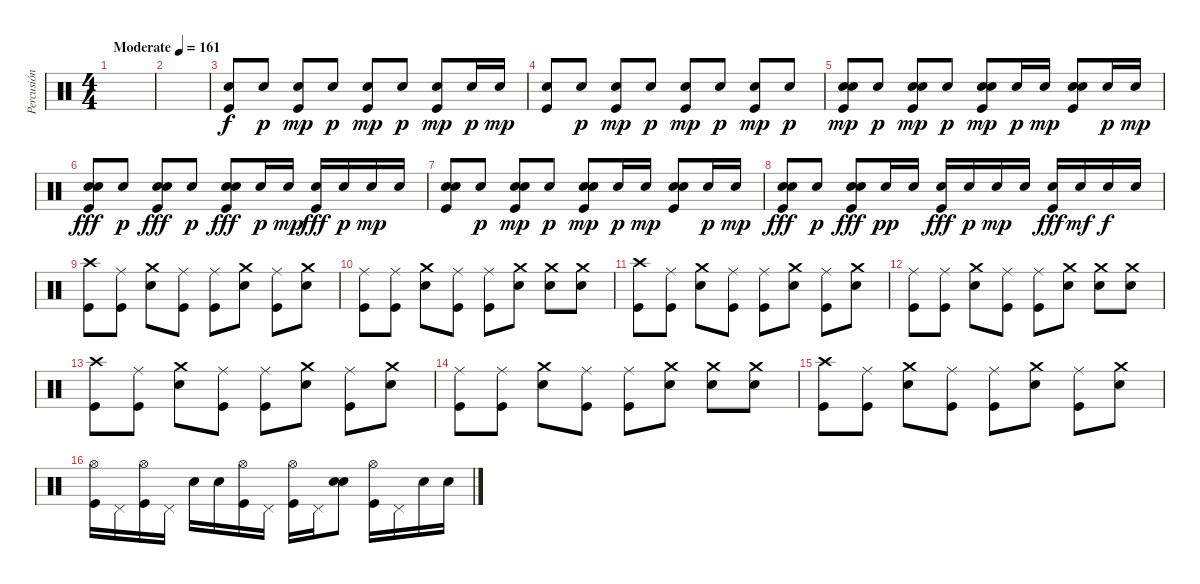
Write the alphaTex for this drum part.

\track ("Percusión" "Percusión") {instrument percussion}
\staff {score}
\articulation defaults
\ts (4 4)
\tempo (161 "Moderate")
\clef neutral
\ks c
|
|
("Snare (hit) 2" "Kick (hit)").8 "Snare (hit) 2".8{dy p} ("Snare (hit) 2" "Kick (hit)").8{dy mp} "Snare (hit) 2".8{dy p} ("Snare (hit) 2" "Kick (hit)").8{dy mp} "Snare (hit) 2".8{dy p} ("Snare (hit) 2" "Kick (hit)").8{dy mp} "Snare (hit) 2".16{dy p} "Snare (hit) 2".16{dy mp} |
("Snare (hit) 2" "Kick (hit)").8 "Snare (hit) 2".8{dy p} ("Snare (hit) 2" "Kick (hit)").8{dy mp} "Snare (hit) 2".8{dy p} ("Snare (hit) 2" "Kick (hit)").8{dy mp} "Snare (hit) 2".8{dy p} ("Snare (hit) 2" "Kick (hit)").8{dy mp} "Snare (hit) 2".8{dy p} |
("Snare (hit) 2" "Snare (hit) 2" "Kick (hit)").8{dy mp} "Snare (hit) 2".8{dy p} ("Snare (hit) 2" "Snare (hit) 2" "Kick (hit)").8{dy mp} "Snare (hit) 2".8{dy p} ("Snare (hit) 2" "Snare (hit) 2" "Kick (hit)").8{dy mp} "Snare (hit) 2".16{dy p} "Snare (hit) 2".16{dy mp} ("Snare (hit) 2" "Snare (hit) 2" "Kick (hit)").8 "Snare (hit) 2".16{dy p} "Snare (hit) 2".16{dy mp} |
("Snare (hit) 2" "Snare (hit) 2" "Kick (hit)").8{dy fff} "Snare (hit) 2".8{dy p} ("Snare (hit) 2" "Snare (hit) 2" "Kick (hit)").8{dy fff} "Snare (hit) 2".8{dy p} ("Snare (hit) 2" "Snare (hit) 2" "Kick (hit)").8{dy fff} "Snare (hit) 2".16{dy p} "Snare (hit) 2".16{dy mp} ("Snare (hit) 2" "Kick (hit)").16{dy fff} "Snare (hit) 2".16{dy p} "Snare (hit) 2".16{dy mp} "Snare (hit) 2".16 |
("Snare (hit) 2" "Snare (hit) 2" "Kick (hit)").8 "Snare (hit) 2".8{dy p} ("Snare (hit) 2" "Snare (hit) 2" "Kick (hit)").8{dy mp} "Snare (hit) 2".8{dy p} ("Snare (hit) 2" "Snare (hit) 2" "Kick (hit)").8{dy mp} "Snare (hit) 2".16{dy p} "Snare (hit) 2".16{dy mp} ("Snare (hit) 2" "Snare (hit) 2" "Kick (hit)").8 "Snare (hit) 2".16{dy p} "Snare (hit) 2".16{dy mp} |
("Snare (hit) 2" "Snare (hit) 2" "Kick (hit)").8{dy fff} "Snare (hit) 2".8{dy p} ("Snare (hit) 2" "Snare (hit) 2" "Kick (hit)").8{dy fff} "Snare (hit) 2".16{dy pp} "Snare (hit) 2".16 ("Snare (hit) 2" "Kick (hit)").16{dy fff} "Snare (hit) 2".16{dy p} "Snare (hit) 2".16{dy mp} "Snare (hit) 2".16 ("Snare (hit) 2" "Kick (hit)").16{dy fff} "Snare (hit) 2".16{dy mf} "Snare (hit) 2".16{dy f} "Snare (hit) 2".16 |
("Crash high (hit)" "Kick (hit)").8 ("Kick (hit)" "Ride (middle)").8 ("Snare (hit) 2" "Crash medium (hit)").8 ("Kick (hit)" "Ride (middle)").8 ("Kick (hit)" "Ride (middle)").8 ("Snare (hit) 2" "Crash medium (hit)").8 ("Kick (hit)" "Ride (middle)").8 ("Snare (hit) 2" "Crash medium (hit)").8 |
("Ride (middle)" "Kick (hit)").8 ("Kick (hit)" "Ride (middle)").8 ("Snare (hit) 2" "Crash medium (hit)").8 ("Kick (hit)" "Ride (middle)").8 ("Kick (hit)" "Ride (middle)").8 ("Snare (hit) 2" "Crash medium (hit)").8 ("Snare (hit) 2" "Crash medium (hit)").8 ("Snare (hit) 2" "Crash medium (hit)").8 |
("Crash high (hit)" "Kick (hit)").8 ("Kick (hit)" "Ride (middle)").8 ("Snare (hit) 2" "Crash medium (hit)").8 ("Kick (hit)" "Ride (middle)").8 ("Kick (hit)" "Ride (middle)").8 ("Snare (hit) 2" "Crash medium (hit)").8 ("Kick (hit)" "Ride (middle)").8 ("Snare (hit) 2" "Crash medium (hit)").8 |
("Ride (middle)" "Kick (hit)").8 ("Kick (hit)" "Ride (middle)").8 ("Snare (hit) 2" "Crash medium (hit)").8 ("Kick (hit)" "Ride (middle)").8 ("Kick (hit)" "Ride (middle)").8 ("Snare (hit) 2" "Crash medium (hit)").8 ("Snare (hit) 2" "Crash medium (hit)").8 ("Snare (hit) 2" "Crash medium (hit)").8 |
("Crash high (hit)" "Kick (hit)").8 ("Kick (hit)" "Ride (middle)").8 ("Snare (hit) 2" "Crash medium (hit)").8 ("Kick (hit)" "Ride (middle)").8 ("Kick (hit)" "Ride (middle)").8 ("Snare (hit) 2" "Crash medium (hit)").8 ("Kick (hit)" "Ride (middle)").8 ("Snare (hit) 2" "Crash medium (hit)").8 |
("Ride (middle)" "Kick (hit)").8 ("Kick (hit)" "Ride (middle)").8 ("Snare (hit) 2" "Crash medium (hit)").8 ("Kick (hit)" "Ride (middle)").8 ("Kick (hit)" "Ride (middle)").8 ("Snare (hit) 2" "Crash medium (hit)").8 ("Snare (hit) 2" "Crash medium (hit)").8 ("Snare (hit) 2" "Crash medium (hit)").8 |
("Crash high (hit)" "Kick (hit)").8 ("Kick (hit)" "Ride (middle)").8 ("Snare (hit) 2" "Crash medium (hit)").8 ("Kick (hit)" "Ride (middle)").8 ("Kick (hit)" "Ride (middle)").8 ("Snare (hit) 2" "Crash medium (hit)").8 ("Kick (hit)" "Ride (middle)").8 ("Snare (hit) 2" "Crash medium (hit)").8 |
("Kick (hit)" "Hi-Hat (open)").16 "Pedal Hi-Hat (hit)".16 ("Kick (hit)" "Hi-Hat (open)").16 "Pedal Hi-Hat (hit)".16 "Snare (hit) 2".16 "Snare (hit) 2".16 ("Hi-Hat (open)" "Kick (hit)").16 "Pedal Hi-Hat (hit)".16 ("Kick (hit)" "Hi-Hat (open)").16 "Pedal Hi-Hat (hit)".16 ("Snare (hit) 2" "Snare (hit) 2").8 ("Kick (hit)" "Hi-Hat (open)").16 "Pedal Hi-Hat (hit)".16 "Snare (hit) 2".16 "Snare (hit) 2".16
